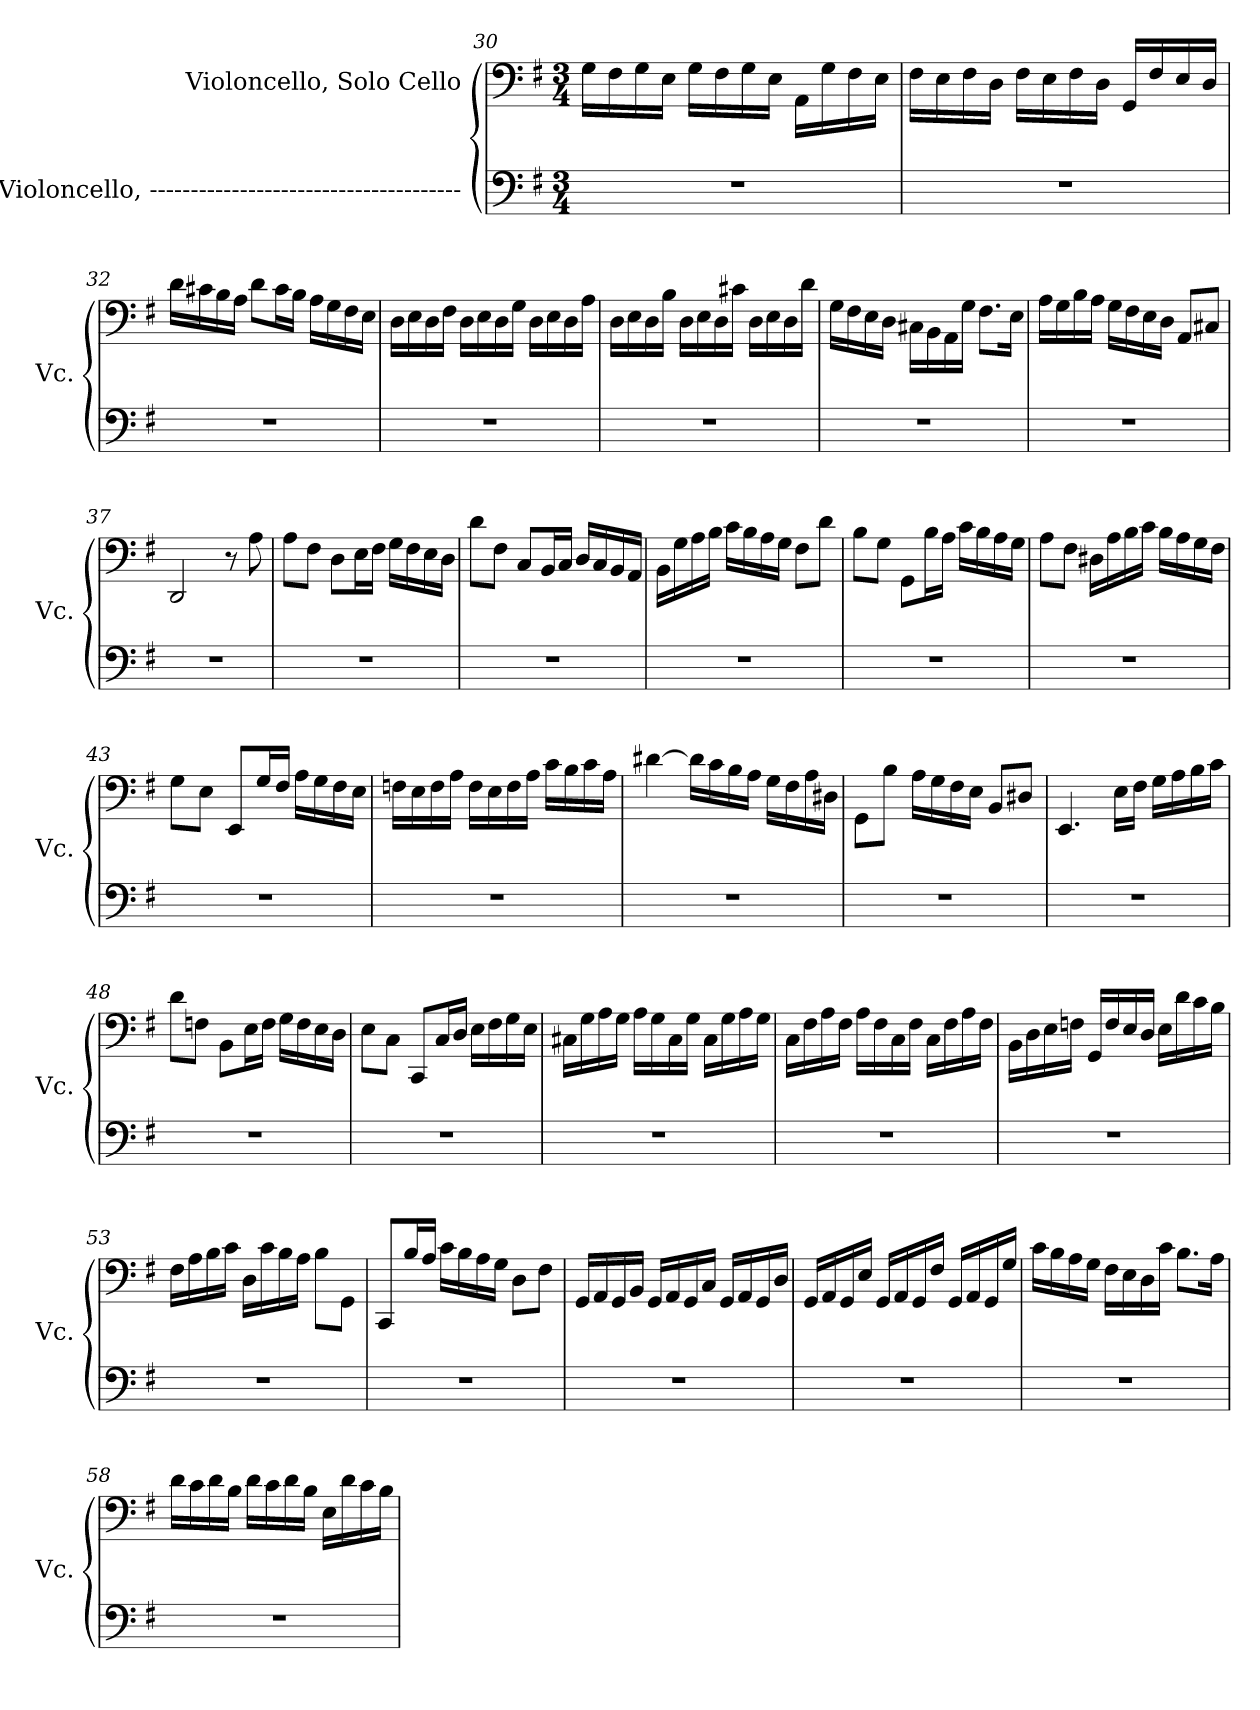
**kern	**kern
*part2	*part1
*staff2	*staff1
*I"Violoncello, --------------------------------------	*I"Violoncello, Solo Cello
*I'Vc.	*I'Vc.
*clefF4	*clefF4
*k[f#]	*k[f#]
*M3/4	*M3/4
=30	=30
2.r	16G\LL
.	16F#\
.	16G\
.	16E\JJ
.	16G\LL
.	16F#\
.	16G\
.	16E\JJ
.	16AA\LL
.	16G\
.	16F#\
.	16E\JJ
!!LO:LB:g=z
=31	=31
2.r	16F#\LL
.	16E\
.	16F#\
.	16D\JJ
.	16F#\LL
.	16E\
.	16F#\
.	16D\JJ
.	16GG/LL
.	16F#/
.	16E/
.	16D/JJ
=32	=32
2.r	16d\LL
.	16c#X\
.	16B\
.	16A\JJ
.	8d\L
.	16c#\L
.	16B\JJ
.	16A\LL
.	16G\
.	16F#\
.	16E\JJ
=33	=33
2.r	16D\LL
.	16E\
.	16D\
.	16F#\JJ
.	16D\LL
.	16E\
.	16D\
.	16G\JJ
.	16D\LL
.	16E\
.	16D\
.	16A\JJ
!!LO:LB:g=z
=34	=34
2.r	16D\LL
.	16E\
.	16D\
.	16B\JJ
.	16D\LL
.	16E\
.	16D\
.	16c#X\JJ
.	16D\LL
.	16E\
.	16D\
.	16d\JJ
=35	=35
2.r	16G\LL
.	16F#\
.	16E\
.	16D\JJ
.	16C#X\LL
.	16BB\
.	16AA\
.	16G\JJ
.	8.F#\L
.	16E\Jk
=36	=36
2.r	16A\LL
.	16G\
.	16B\
.	16A\JJ
.	16G\LL
.	16F#\
.	16E\
.	16D\JJ
.	8AA/L
.	8C#X/J
=37	=37
2.r	2DD/
.	8r
.	8A\
!!LO:LB:g=z
=38	=38
2.r	8A\L
.	8F#\J
.	8D\L
.	16E\L
.	16F#\JJ
.	16G\LL
.	16F#\
.	16E\
.	16D\JJ
=39	=39
2.r	8d\L
.	8F#\J
.	8C/L
.	16BB/L
.	16C/JJ
.	16D/LL
.	16C/
.	16BB/
.	16AA/JJ
=40	=40
2.r	16BB\LL
.	16G\
.	16A\
.	16B\JJ
.	16c\LL
.	16B\
.	16A\
.	16G\JJ
.	8F#\L
.	8d\J
=41	=41
2.r	8B\L
.	8G\J
.	8GG\L
.	16B\L
.	16A\JJ
.	16c\LL
.	16B\
.	16A\
.	16G\JJ
!!LO:LB:g=z
=42	=42
2.r	8A\L
.	8F#\J
.	16D#X\LL
.	16A\
.	16B\
.	16c\JJ
.	16B\LL
.	16A\
.	16G\
.	16F#\JJ
=43	=43
2.r	8G\L
.	8E\J
.	8EE/L
.	16G/L
.	16F#/JJ
.	16A\LL
.	16G\
.	16F#\
.	16E\JJ
=44	=44
2.r	16Fn\LL
.	16E\
.	16F\
.	16A\JJ
.	16F\LL
.	16E\
.	16F\
.	16A\JJ
.	16c\LL
.	16B\
.	16c\
.	16A\JJ
=45	=45
2.r	[4d#X\
.	16d#\LL]
.	16c\
.	16B\
.	16A\JJ
.	16G\LL
.	16F#\
.	16A\
.	16D#X\JJ
!!LO:PB:g=z
=46	=46
2.r	8GG\L
.	8B\J
.	16A\LL
.	16G\
.	16F#\
.	16E\JJ
.	8BB/L
.	8D#X/J
=47	=47
2.r	4.EE/
.	16E\LL
.	16F#\JJ
.	16G\LL
.	16A\
.	16B\
.	16c\JJ
=48	=48
2.r	8d\L
.	8Fn\J
.	8BB\L
.	16E\L
.	16F\JJ
.	16G\LL
.	16F\
.	16E\
.	16D\JJ
=49	=49
2.r	8E\L
.	8C\J
.	8CC/L
.	16C/L
.	16D/JJ
.	16E\LL
.	16F#\
.	16G\
.	16E\JJ
!!LO:LB:g=z
=50	=50
2.r	16C#X\LL
.	16G\
.	16A\
.	16G\JJ
.	16A\LL
.	16G\
.	16C#\
.	16G\JJ
.	16C#\LL
.	16G\
.	16A\
.	16G\JJ
=51	=51
2.r	16C\LL
.	16F#\
.	16A\
.	16F#\JJ
.	16A\LL
.	16F#\
.	16C\
.	16F#\JJ
.	16C\LL
.	16F#\
.	16A\
.	16F#\JJ
=52	=52
2.r	16BB\LL
.	16D\
.	16E\
.	16Fn\JJ
.	16GG/LL
.	16F/
.	16E/
.	16D/JJ
.	16E\LL
.	16d\
.	16c\
.	16B\JJ
!!LO:LB:g=z
=53	=53
2.r	16F#\LL
.	16A\
.	16B\
.	16c\JJ
.	16D\LL
.	16c\
.	16B\
.	16A\JJ
.	8B\L
.	8GG\J
=54	=54
2.r	8CC/L
.	16B/L
.	16A/JJ
.	16c\LL
.	16B\
.	16A\
.	16G\JJ
.	8D\L
.	8F#\J
=55	=55
2.r	16GG/LL
.	16AA/
.	16GG/
.	16BB/JJ
.	16GG/LL
.	16AA/
.	16GG/
.	16C/JJ
.	16GG/LL
.	16AA/
.	16GG/
.	16D/JJ
=56	=56
2.r	16GG/LL
.	16AA/
.	16GG/
.	16E/JJ
.	16GG/LL
.	16AA/
.	16GG/
.	16F#/JJ
.	16GG/LL
.	16AA/
.	16GG/
.	16G/JJ
!!LO:LB:g=z
=57	=57
2.r	16c\LL
.	16B\
.	16A\
.	16G\JJ
.	16F#\LL
.	16E\
.	16D\
.	16c\JJ
.	8.B\L
.	16A\Jk
=58	=58
2.r	16d\LL
.	16c\
.	16d\
.	16B\JJ
.	16d\LL
.	16c\
.	16d\
.	16B\JJ
.	16E\LL
.	16d\
.	16c\
.	16B\JJ
=	=
*-	*-
